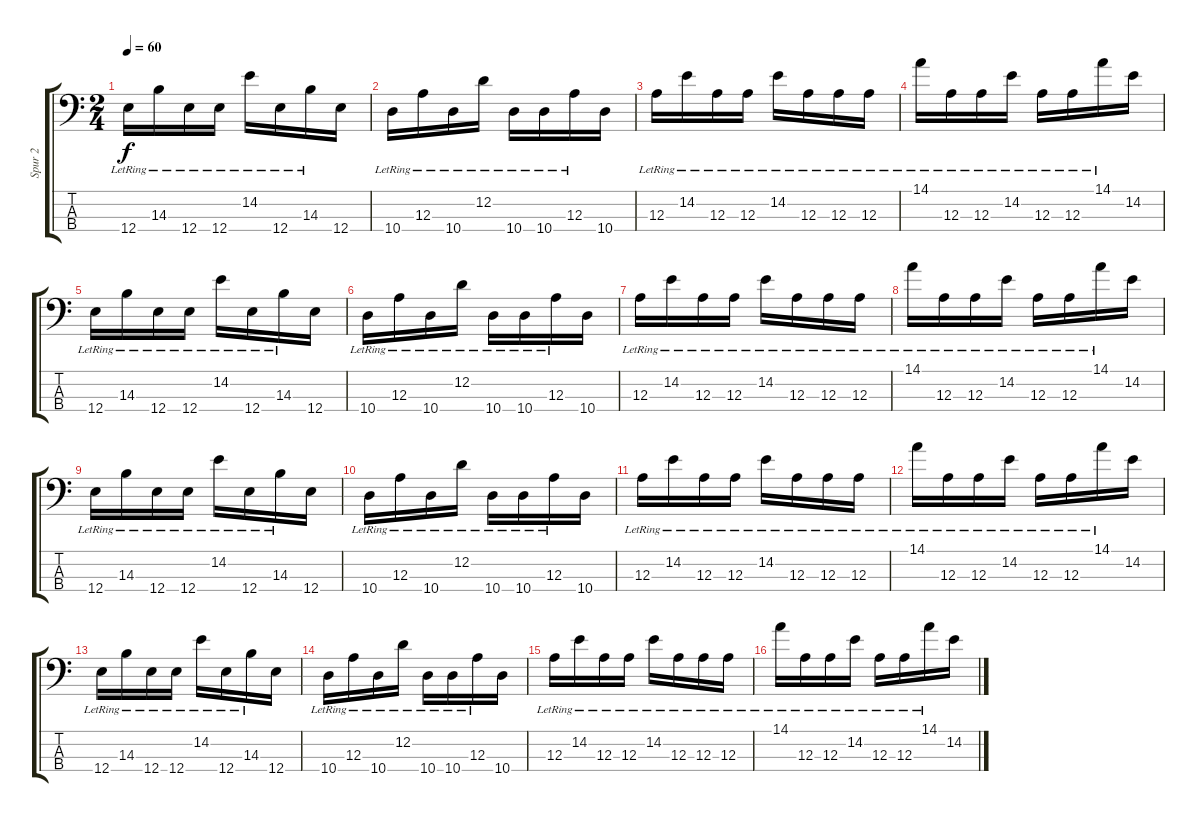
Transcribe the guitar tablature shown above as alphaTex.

\track ("Spur 2" "Spur 2") {instrument electricbasspick}
\staff {score tabs}
\tuning (G2 D2 A1 E1) {hide}
\ts (2 4)
\tempo 60
\clef f4
\ks c
12.4{lr}.16{dy f} 14.3{lr}.16 12.4{lr}.16 12.4{lr}.16 14.2{lr}.16 12.4{lr}.16 14.3{lr}.16 12.4.16 |
10.4{lr}.16 12.3{lr}.16 10.4{lr}.16 12.2{lr}.16 10.4{lr}.16 10.4{lr}.16 12.3{lr}.16 10.4.16 |
12.3{lr}.16 14.2{lr}.16 12.3{lr}.16 12.3{lr}.16 14.2{lr}.16 12.3{lr}.16 12.3{lr}.16 12.3{lr}.16 |
14.1{lr}.16 12.3{lr}.16 12.3{lr}.16 14.2{lr}.16 12.3{lr}.16 12.3{lr}.16 14.1{lr}.16 14.2.16 |
12.4{lr}.16 14.3{lr}.16 12.4{lr}.16 12.4{lr}.16 14.2{lr}.16 12.4{lr}.16 14.3{lr}.16 12.4.16 |
10.4{lr}.16 12.3{lr}.16 10.4{lr}.16 12.2{lr}.16 10.4{lr}.16 10.4{lr}.16 12.3{lr}.16 10.4.16 |
12.3{lr}.16 14.2{lr}.16 12.3{lr}.16 12.3{lr}.16 14.2{lr}.16 12.3{lr}.16 12.3{lr}.16 12.3{lr}.16 |
14.1{lr}.16 12.3{lr}.16 12.3{lr}.16 14.2{lr}.16 12.3{lr}.16 12.3{lr}.16 14.1{lr}.16 14.2.16 |
12.4{lr}.16 14.3{lr}.16 12.4{lr}.16 12.4{lr}.16 14.2{lr}.16 12.4{lr}.16 14.3{lr}.16 12.4.16 |
10.4{lr}.16 12.3{lr}.16 10.4{lr}.16 12.2{lr}.16 10.4{lr}.16 10.4{lr}.16 12.3{lr}.16 10.4.16 |
12.3{lr}.16 14.2{lr}.16 12.3{lr}.16 12.3{lr}.16 14.2{lr}.16 12.3{lr}.16 12.3{lr}.16 12.3{lr}.16 |
14.1{lr}.16 12.3{lr}.16 12.3{lr}.16 14.2{lr}.16 12.3{lr}.16 12.3{lr}.16 14.1{lr}.16 14.2.16 |
12.4{lr}.16 14.3{lr}.16 12.4{lr}.16 12.4{lr}.16 14.2{lr}.16 12.4{lr}.16 14.3{lr}.16 12.4.16 |
10.4{lr}.16 12.3{lr}.16 10.4{lr}.16 12.2{lr}.16 10.4{lr}.16 10.4{lr}.16 12.3{lr}.16 10.4.16 |
12.3{lr}.16 14.2{lr}.16 12.3{lr}.16 12.3{lr}.16 14.2{lr}.16 12.3{lr}.16 12.3{lr}.16 12.3{lr}.16 |
14.1{lr}.16 12.3{lr}.16 12.3{lr}.16 14.2{lr}.16 12.3{lr}.16 12.3{lr}.16 14.1{lr}.16 14.2.16
